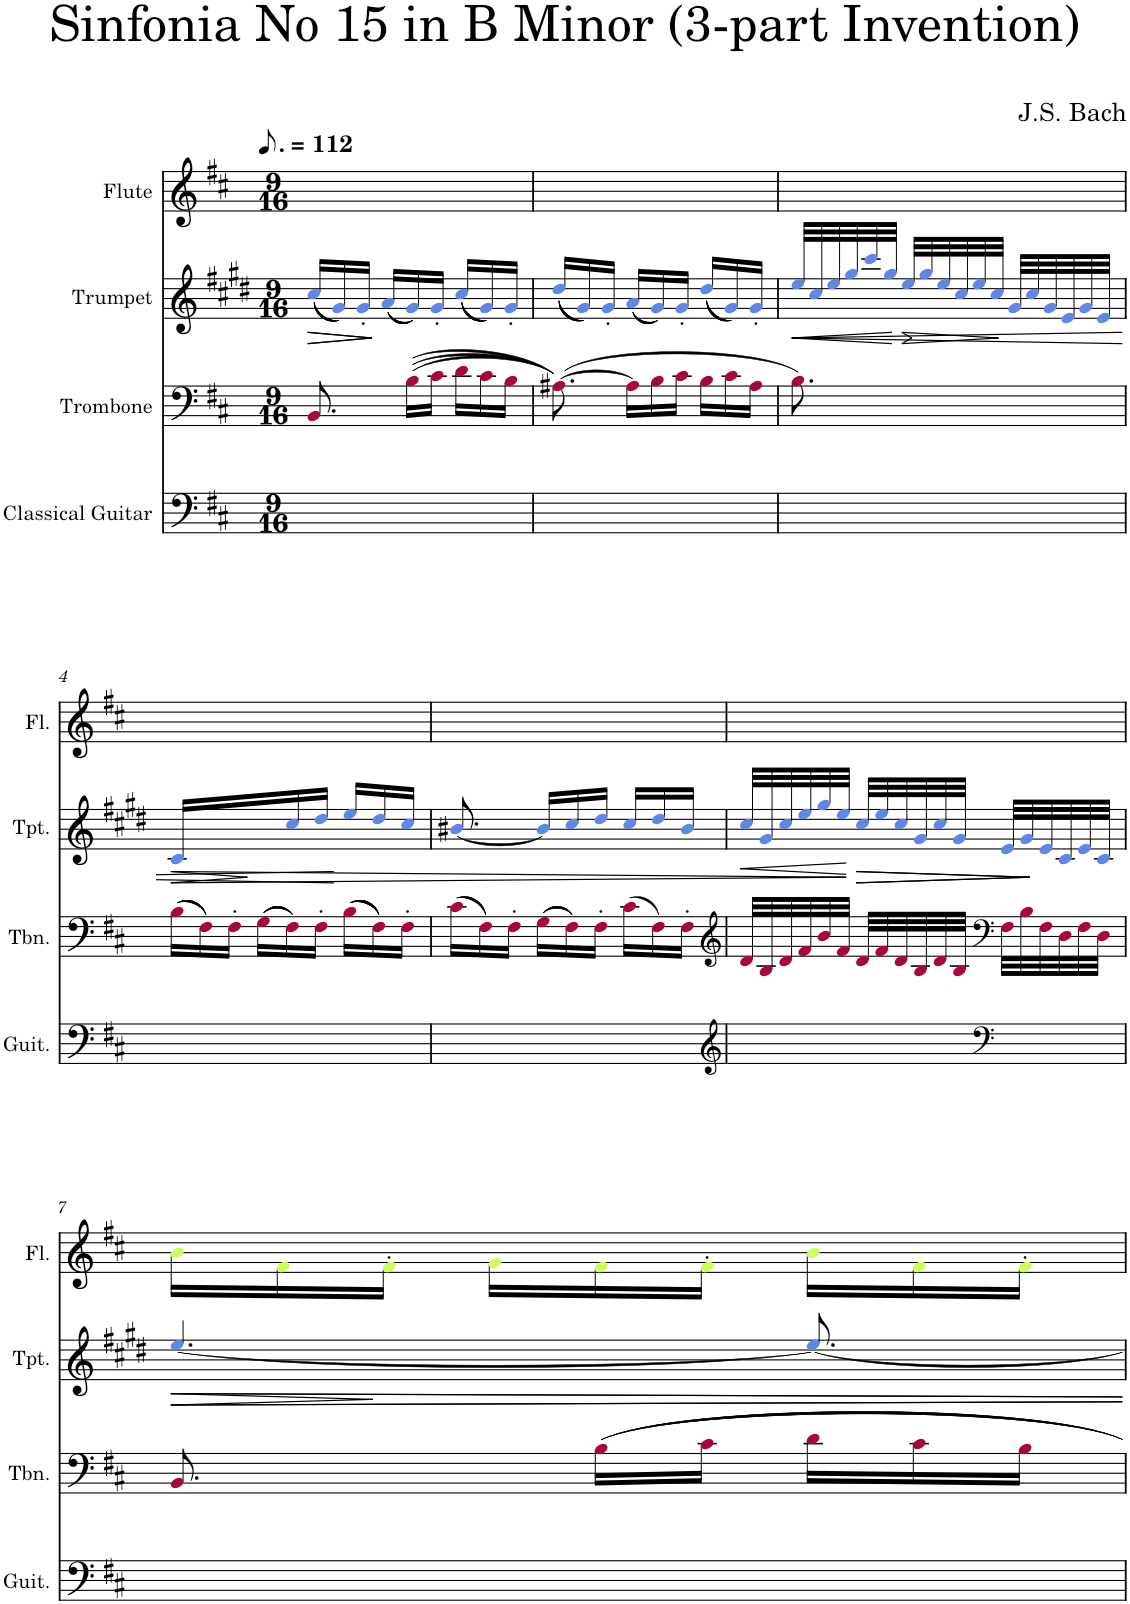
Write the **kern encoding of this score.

**kern	**kern	**kern	**dynam	**kern
*part4	*part3	*part2	*part2	*part1
*staff4	*staff3	*staff2	*staff2	*staff1
*I"Classical Guitar	*I"Trombone	*I"Trumpet	*	*I"Flute
*I'Guit.	*I'Tbn.	*I'Tpt.	*	*I'Fl.
*clefF4	*clefF4	*clefG2	*	*clefG2
*	*	*Trd1c2	*	*
*k[f#c#]	*k[f#c#]	*k[f#c#g#d#]	*	*k[f#c#]
*M9/16	*M9/16	*M9/16	*	*M9/16
*MM84	*MM84	*MM84	*	*MM84
=1	=1	=1	=1	=1
!	!	!	!LO:HP:b	!
2ryy	8.BBi/	(<(<(<16cc#j/LL	>	2ryy
!	!	!	!LO:HP:b	!
.	.	16g#j/)))	>	.
.	.	16g#'j/JJ	.	.
.	16ryy	(<(<(<16aj/LL	] ]	.
.	(>(>(>16Bi\LL	16g#j/)))	.	.
.	16c#i\JJ	16g#'j/JJ	.	.
.	16di\LL	(<(<(<16cc#j/LL	.	.
.	16c#i\	16g#j/)))	.	.
16ryy	16Bi\JJ	16g#'j/JJ	.	16ryy
=2	=2	=2	=2	=2
2ryy	(>[8.A#Xi\)))	(<(<(<16dd#j/LL	.	2ryy
.	.	16g#j/)))	.	.
.	.	16g#'j/JJ	.	.
.	16A#i\LL]	(<(<(<16aj/LL	.	.
.	16Bi\	16g#j/)))	.	.
.	16c#i\JJ	16g#'j/JJ	.	.
.	16Bi\LL	(<(<(<16dd#j/LL	.	.
.	16c#i\	16g#j/)))	.	.
16ryy	16A#i\JJ	16g#'j/JJ	.	16ryy
=3	=3	=3	=3	=3
!	!	!	!LO:HP:b	!
2ryy	8.Bi\)	32eej/LLL	<	2ryy
!	!	!	!LO:HP:b	!
.	.	32cc#j/	<	.
.	.	32eej/	.	.
.	.	32gg#j/	.	.
.	.	32ccc#j/	.	.
.	.	32gg#j/JJJ	.	.
!	!	!	!LO:HP:n=1:b	!
.	4.ryy	32eej/LLL	[ >	.
!	!	!	!LO:HP:b	!
.	.	32gg#j/	>	.
.	.	32eej/	.	.
.	.	32cc#j/	.	.
.	.	32eej/	.	.
.	.	32cc#j/JJJ	.	.
.	.	32g#j/LLL	]	.
.	.	32cc#j/	.	.
.	.	32g#j/	.	.
.	.	32ej/	.	.
16ryy	.	32g#j/	.	16ryy
.	.	32ej/JJJ	.	.
!!LO:LB:g=z
=4	=4	=4	=4	=4
!	!	!	!LO:HP:b	!
2ryy	(>(>16Bi\LL	16c#j/KL	>	2ryy
!	!	!	!LO:HP:b	!
.	16F#i\))	8.ryy	>	.
.	16F#'i\JJ	.	.	.
.	(>(>16Gi\LL	.	.	.
.	16F#i\))	16cc#j/L	]	.
.	16F#'i\JJ	16dd#j/JJ	.	.
.	(>(>(>16Bi\LL	16eej/LL	[	.
.	16F#i\)))	16dd#j/	.	.
16ryy	16F#'i\JJ	16cc#j/JJ	.	16ryy
=5	=5	=5	=5	=5
2ryy	(>(>16c#i\LL	[8.b#Xj/	.	2ryy
.	16F#i\))	.	.	.
.	16F#'i\JJ	.	.	.
.	(>(>16Gi\LL	16b#j/LL]	.	.
.	16F#i\))	16cc#j/	.	.
.	16F#'i\JJ	16dd#j/JJ	.	.
.	(>16c#i\LL	16cc#j/LL	.	.
.	16F#i\)	16dd#j/	.	.
16ryy	16F#'i\JJ	16b#j/JJ	.	16ryy
=6	=6	=6	=6	=6
*clefG2	*clefG2	*	*	*
!	!	!	!LO:HP:b	!
4.ryy	32di/LLL	32cc#j/LLL	<	2ryy
.	32Bi/	32g#j/	.	.
.	32di/	32cc#j/	.	.
.	32f#i/	32eej/	.	.
.	32bi/	32gg#j/	.	.
.	32f#i/JJJ	32eej/JJJ	.	.
!	!	!	!LO:HP:n=1:b	!
.	32di/LLL	32cc#j/LLL	] [ >	.
!	!	!	!LO:HP:b	!
.	32f#i/	32eej/	>	.
.	32di/	32cc#j/	.	.
.	32Bi/	32g#j/	.	.
.	32di/	32cc#j/	.	.
.	32Bi/JJJ	32g#j/JJJ	.	.
*clefF4	*clefF4	*	*	*
8.ryy	32F#i\LLL	32ej/LLL	.	.
.	32Bi\	32g#j/	.	.
.	32F#i\	32ej/	] ]	.
.	32Di\	32c#j/	.	.
.	32F#i\	32ej/	.	16ryy
.	32Di\JJJ	32c#j/JJJ	.	.
!!LO:LB:g=z
=7	=7	=7	=7	=7
2ryy	8.BBi/	[4.eej/	.	16bZ\LL
.	.	.	.	16f#Z\
.	.	.	.	16f#'Z\JJ
.	16ryy	.	.	16gZ\LL
.	16Bi\LL	.	.	16f#Z\
.	16c#i\JJ	.	.	16f#'Z\JJ
.	16di\LL	8.eej/_	]	16bZ\LL
.	16c#i\	.	.	16f#Z\
16ryy	16Bi\JJ	.	.	16f#'Z\JJ
=	=	=	=	=
*-	*-	*-	*-	*-
